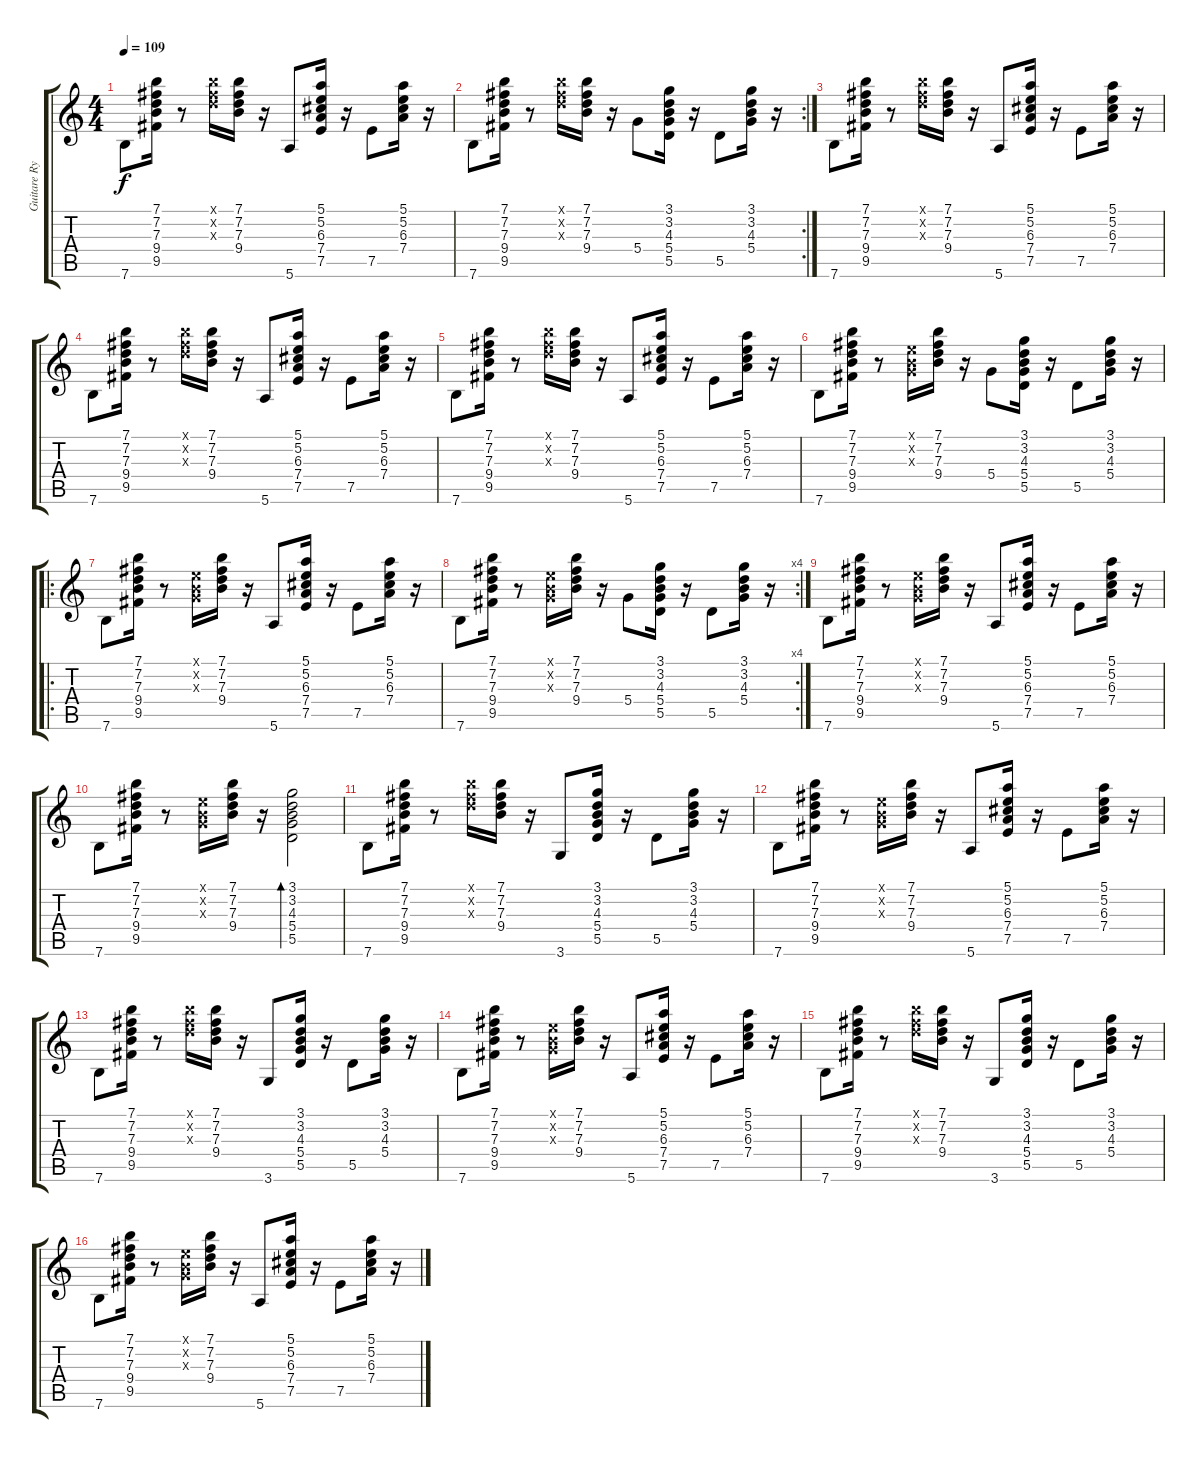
\track ("Guitare Rythmique" "Guitare Ry") {instrument acousticguitarnylon}
\staff {score tabs}
\tuning (E4 B3 G3 D3 A2 E2) {hide}
\ts (4 4)
\tempo 109
\clef g2
\ks c
7.6.8{dy f instrument acousticguitarnylon} (7.1 7.2 7.3 9.4 9.5).16 r.8 (7.1{x} 7.2{x} 7.3{x}).16 (7.1 7.2 7.3 9.4).16 r.16 5.6.8 (5.1 5.2 6.3 7.4 7.5).16 r.16 7.5.8 (5.1 5.2 6.3 7.4).16 r.16 |
\rc 2
7.6.8 (7.1 7.2 7.3 9.4 9.5).16 r.8 (7.1{x} 7.2{x} 7.3{x}).16 (7.1 7.2 7.3 9.4).16 r.16 5.4.8 (3.1 3.2 4.3 5.4 5.5).16 r.16 5.5.8 (3.1 3.2 4.3 5.4).16 r.16 |
7.6.8 (7.1 7.2 7.3 9.4 9.5).16 r.8 (7.1{x} 7.2{x} 7.3{x}).16 (7.1 7.2 7.3 9.4).16 r.16 5.6.8 (5.1 5.2 6.3 7.4 7.5).16 r.16 7.5.8 (5.1 5.2 6.3 7.4).16 r.16 |
7.6.8 (7.1 7.2 7.3 9.4 9.5).16 r.8 (7.1{x} 7.2{x} 7.3{x}).16 (7.1 7.2 7.3 9.4).16 r.16 5.6.8 (5.1 5.2 6.3 7.4 7.5).16 r.16 7.5.8 (5.1 5.2 6.3 7.4).16 r.16 |
7.6.8 (7.1 7.2 7.3 9.4 9.5).16 r.8 (7.1{x} 7.2{x} 7.3{x}).16 (7.1 7.2 7.3 9.4).16 r.16 5.6.8 (5.1 5.2 6.3 7.4 7.5).16 r.16 7.5.8 (5.1 5.2 6.3 7.4).16 r.16 |
7.6.8 (7.1 7.2 7.3 9.4 9.5).16 r.8 (0.1{x} 0.2{x} 0.3{x}).16 (7.1 7.2 7.3 9.4).16 r.16 5.4.8 (3.1 3.2 4.3 5.4 5.5).16 r.16 5.5.8 (3.1 3.2 4.3 5.4).16 r.16 |
\ro
7.6.8 (7.1 7.2 7.3 9.4 9.5).16 r.8 (0.1{x} 0.2{x} 0.3{x}).16 (7.1 7.2 7.3 9.4).16 r.16 5.6.8 (5.1 5.2 6.3 7.4 7.5).16 r.16 7.5.8 (5.1 5.2 6.3 7.4).16 r.16 |
\rc 4
7.6.8 (7.1 7.2 7.3 9.4 9.5).16 r.8 (0.1{x} 0.2{x} 0.3{x}).16 (7.1 7.2 7.3 9.4).16 r.16 5.4.8 (3.1 3.2 4.3 5.4 5.5).16 r.16 5.5.8 (3.1 3.2 4.3 5.4).16 r.16 |
7.6.8 (7.1 7.2 7.3 9.4 9.5).16 r.8 (0.1{x} 0.2{x} 0.3{x}).16 (7.1 7.2 7.3 9.4).16 r.16 5.6.8 (5.1 5.2 6.3 7.4 7.5).16 r.16 7.5.8 (5.1 5.2 6.3 7.4).16 r.16 |
7.6.8 (7.1 7.2 7.3 9.4 9.5).16 r.8 (0.1{x} 0.2{x} 0.3{x}).16 (7.1 7.2 7.3 9.4).16 r.16 (3.1 3.2 4.3 5.4 5.5).2{bd 480} |
7.6.8 (7.1 7.2 7.3 9.4 9.5).16 r.8 (7.1{x} 7.2{x} 7.3{x}).16 (7.1 7.2 7.3 9.4).16 r.16 3.6.8 (3.1 3.2 4.3 5.4 5.5).16 r.16 5.5.8 (3.1 3.2 4.3 5.4).16 r.16 |
7.6.8 (7.1 7.2 7.3 9.4 9.5).16 r.8 (0.1{x} 0.2{x} 0.3{x}).16 (7.1 7.2 7.3 9.4).16 r.16 5.6.8 (5.1 5.2 6.3 7.4 7.5).16 r.16 7.5.8 (5.1 5.2 6.3 7.4).16 r.16 |
7.6.8 (7.1 7.2 7.3 9.4 9.5).16 r.8 (7.1{x} 7.2{x} 7.3{x}).16 (7.1 7.2 7.3 9.4).16 r.16 3.6.8 (3.1 3.2 4.3 5.4 5.5).16 r.16 5.5.8 (3.1 3.2 4.3 5.4).16 r.16 |
7.6.8 (7.1 7.2 7.3 9.4 9.5).16 r.8 (0.1{x} 0.2{x} 0.3{x}).16 (7.1 7.2 7.3 9.4).16 r.16 5.6.8 (5.1 5.2 6.3 7.4 7.5).16 r.16 7.5.8 (5.1 5.2 6.3 7.4).16 r.16 |
7.6.8 (7.1 7.2 7.3 9.4 9.5).16 r.8 (7.1{x} 7.2{x} 7.3{x}).16 (7.1 7.2 7.3 9.4).16 r.16 3.6.8 (3.1 3.2 4.3 5.4 5.5).16 r.16 5.5.8 (3.1 3.2 4.3 5.4).16 r.16 |
7.6.8 (7.1 7.2 7.3 9.4 9.5).16 r.8 (0.1{x} 0.2{x} 0.3{x}).16 (7.1 7.2 7.3 9.4).16 r.16 5.6.8 (5.1 5.2 6.3 7.4 7.5).16 r.16 7.5.8 (5.1 5.2 6.3 7.4).16 r.16
